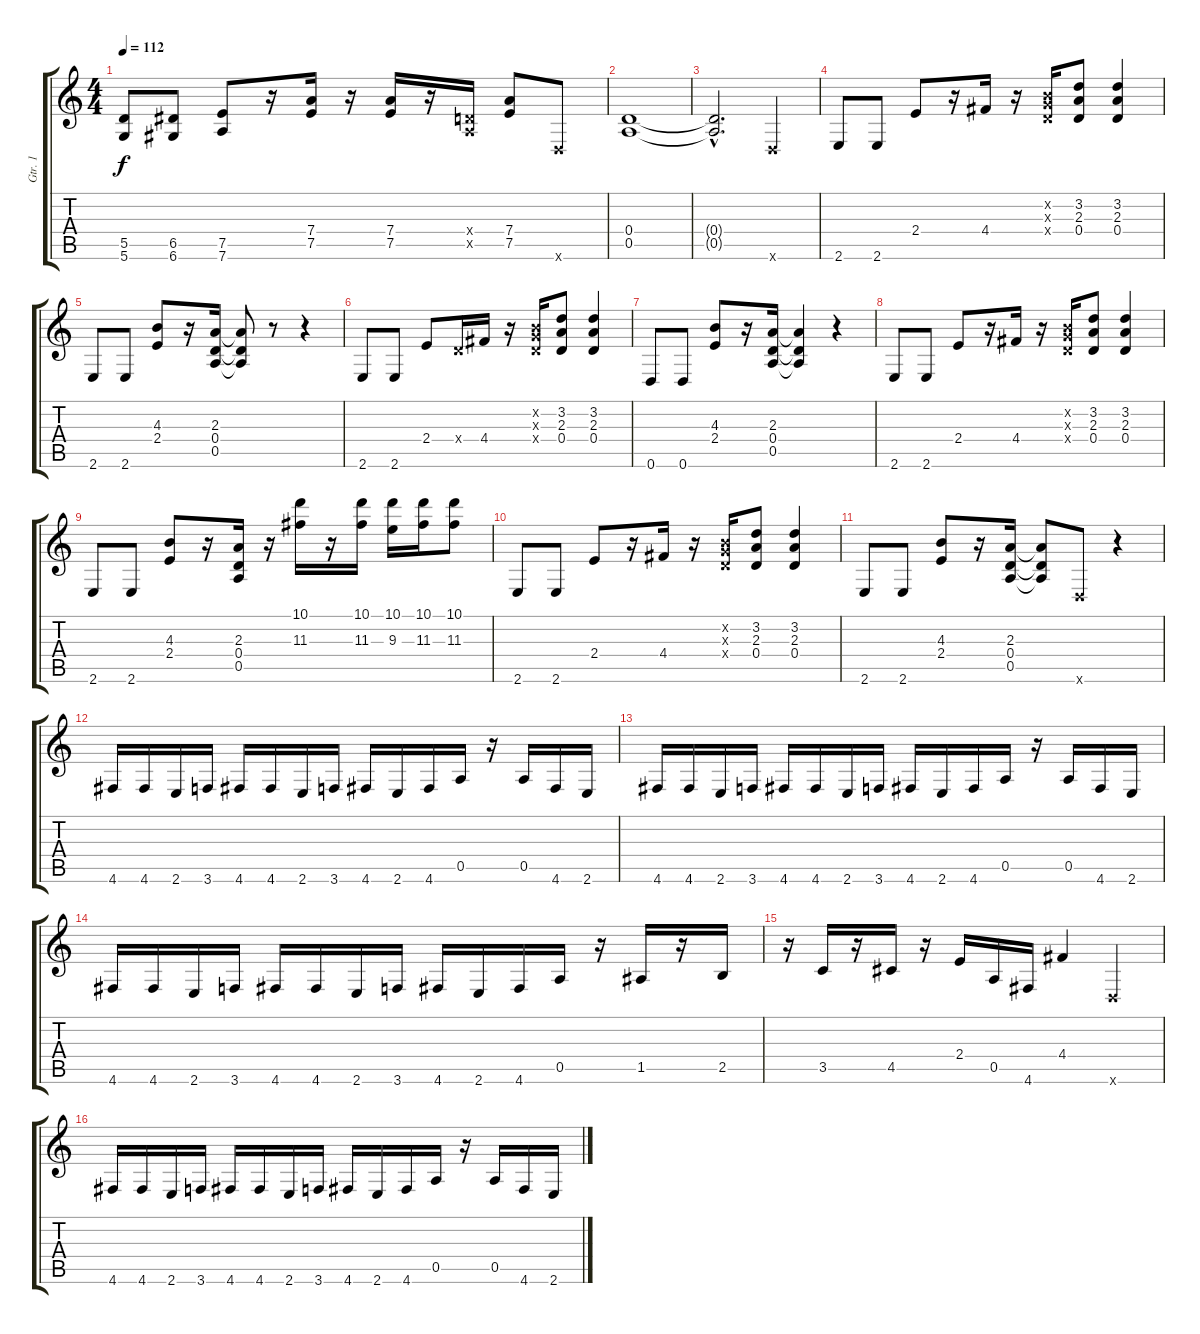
\track ("Gtr. 1" "Gtr. 1") {instrument distortionguitar}
\staff {score tabs}
\tuning (E4 B3 G3 D3 A2 D2) {hide}
\ts (4 4)
\tempo 112
\clef g2
\ks c
(5.5 5.6).8{dy f} (6.5 6.6).8 (7.5 7.6).8 r.16 (7.4 7.5).16 r.16 (7.4 7.5).16 r.16 (0.4{x} 0.5{x}).16 (7.4 7.5).8 0.6{x}.8 |
(0.4 0.5).1 |
(0.4{hac t} 0.5{hac t}).2{d} 0.6{x}.4 |
2.6.8 2.6.8 2.4.8 r.16 4.4.16 r.16 (0.2{x} 0.3{x} 0.4{x}).16 (3.2 2.3 0.4).8 (3.2 2.3 0.4).4 |
2.6.8 2.6.8 (4.3 2.4).8 r.16 (2.3 0.4 0.5).16 (2.3{t} 0.4{t} 0.5{t}).8 r.8 r.4 |
2.6.8 2.6.8 2.4.8 0.4{x}.16 4.4.16 r.16 (0.2{x} 0.3{x} 0.4{x}).16 (3.2 2.3 0.4).8 (3.2 2.3 0.4).4 |
0.6.8 0.6.8 (4.3 2.4).8 r.16 (2.3 0.4 0.5).16 (2.3{t} 0.4{t} 0.5{t}).4 r.4 |
2.6.8 2.6.8 2.4.8 r.16 4.4.16 r.16 (0.2{x} 0.3{x} 0.4{x}).16 (3.2 2.3 0.4).8 (3.2 2.3 0.4).4 |
2.6.8 2.6.8 (4.3 2.4).8 r.16 (2.3 0.4 0.5).16 r.16 (10.1 11.3).16 r.16 (10.1 11.3).16 (10.1 9.3).16 (10.1 11.3).16 (10.1 11.3).8 |
2.6.8 2.6.8 2.4.8 r.16 4.4.16 r.16 (0.2{x} 0.3{x} 0.4{x}).16 (3.2 2.3 0.4).8 (3.2 2.3 0.4).4 |
2.6.8 2.6.8 (4.3 2.4).8 r.16 (2.3 0.4 0.5).16 (2.3{t} 0.4{t} 0.5{t}).8 0.6{x}.8 r.4 |
4.6.16 4.6.16 2.6.16 3.6.16 4.6.16 4.6.16 2.6.16 3.6.16 4.6.16 2.6.16 4.6.16 0.5.16 r.16 0.5.16 4.6.16 2.6.16 |
4.6.16 4.6.16 2.6.16 3.6.16 4.6.16 4.6.16 2.6.16 3.6.16 4.6.16 2.6.16 4.6.16 0.5.16 r.16 0.5.16 4.6.16 2.6.16 |
4.6.16 4.6.16 2.6.16 3.6.16 4.6.16 4.6.16 2.6.16 3.6.16 4.6.16 2.6.16 4.6.16 0.5.16 r.16 1.5.16 r.16 2.5.16 |
r.16 3.5.16 r.16 4.5.16 r.16 2.4.16 0.5.16 4.6.16 4.4.4 0.6{x}.4 |
4.6.16 4.6.16 2.6.16 3.6.16 4.6.16 4.6.16 2.6.16 3.6.16 4.6.16 2.6.16 4.6.16 0.5.16 r.16 0.5.16 4.6.16 2.6.16
